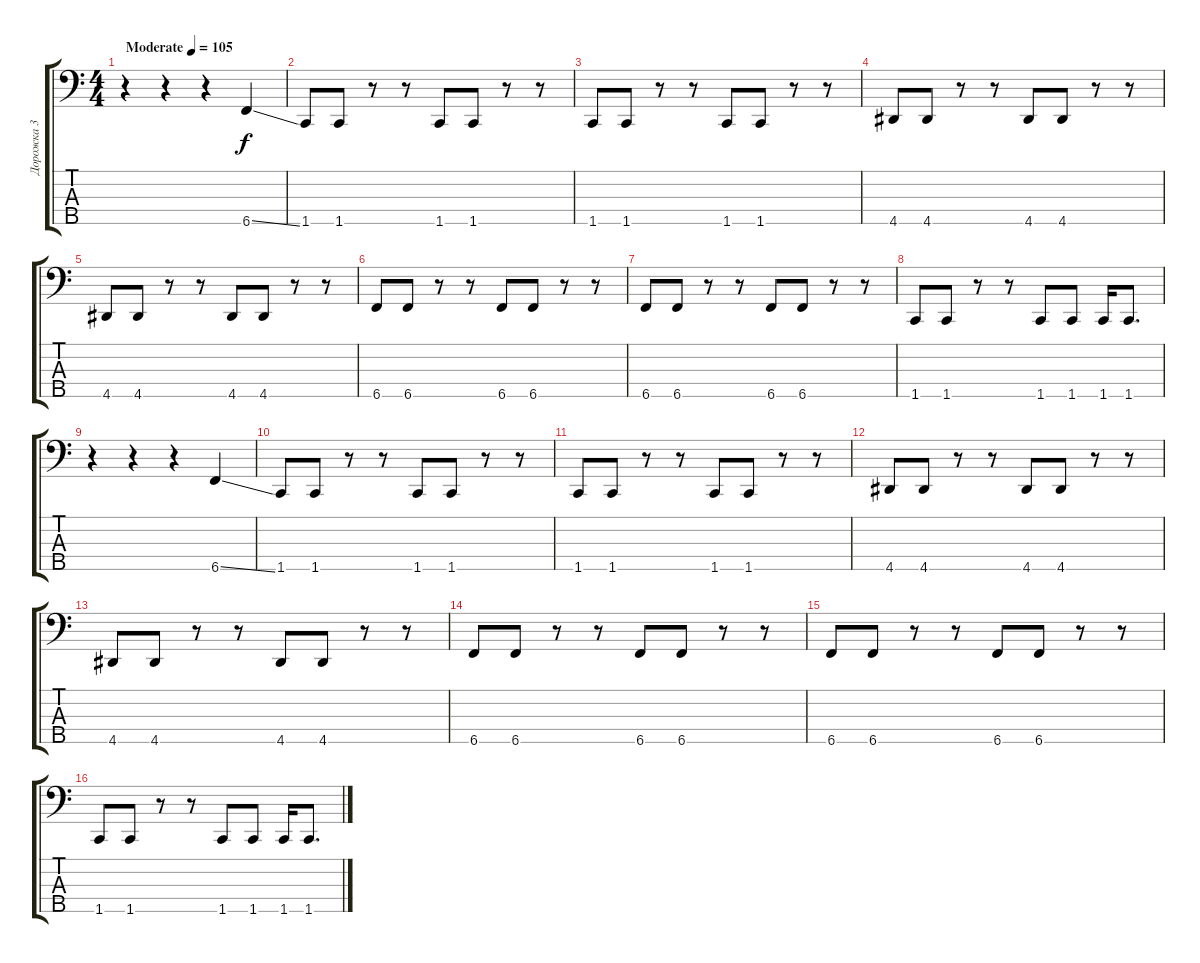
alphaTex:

\track ("Дорожка 3" "Дорожка 3") {instrument electricbassfinger}
\staff {score tabs}
\tuning (G2 D2 A1 E1 B0) {hide}
\ts (4 4)
\tempo (105 "Moderate")
\clef f4
\ks c
r.4{dy f instrument electricbassfinger} r.4 r.4 6.5{ss}.4 |
1.5.8 1.5.8 r.8 r.8 1.5.8 1.5.8 r.8 r.8 |
1.5.8 1.5.8 r.8 r.8 1.5.8 1.5.8 r.8 r.8 |
4.5.8 4.5.8 r.8 r.8 4.5.8 4.5.8 r.8 r.8 |
4.5.8 4.5.8 r.8 r.8 4.5.8 4.5.8 r.8 r.8 |
6.5.8 6.5.8 r.8 r.8 6.5.8 6.5.8 r.8 r.8 |
6.5.8 6.5.8 r.8 r.8 6.5.8 6.5.8 r.8 r.8 |
1.5.8 1.5.8 r.8 r.8 1.5.8 1.5.8 1.5.16 1.5.8{d} |
r.4 r.4 r.4 6.5{ss}.4 |
1.5.8 1.5.8 r.8 r.8 1.5.8 1.5.8 r.8 r.8 |
1.5.8 1.5.8 r.8 r.8 1.5.8 1.5.8 r.8 r.8 |
4.5.8 4.5.8 r.8 r.8 4.5.8 4.5.8 r.8 r.8 |
4.5.8 4.5.8 r.8 r.8 4.5.8 4.5.8 r.8 r.8 |
6.5.8 6.5.8 r.8 r.8 6.5.8 6.5.8 r.8 r.8 |
6.5.8 6.5.8 r.8 r.8 6.5.8 6.5.8 r.8 r.8 |
1.5.8 1.5.8 r.8 r.8 1.5.8 1.5.8 1.5.16 1.5.8{d}
